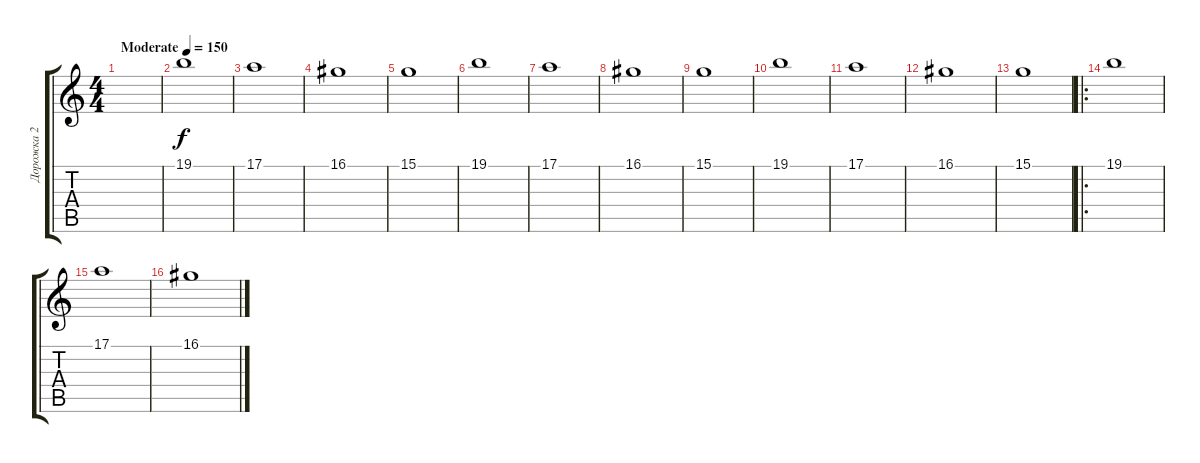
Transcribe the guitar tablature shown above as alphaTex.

\track ("Дорожка 2" "Дорожка 2") {instrument stringensemble1}
\staff {score tabs}
\tuning (E4 B3 G3 D3 A2 E2) {hide}
\ts (4 4)
\tempo (150 "Moderate")
\clef g2
\ks c
|
19.1.1 |
17.1.1 |
16.1.1 |
15.1.1 |
19.1.1 |
17.1.1 |
16.1.1 |
15.1.1 |
19.1.1 |
17.1.1 |
16.1.1 |
15.1.1 |
\ro
19.1.1 |
17.1.1 |
16.1.1
